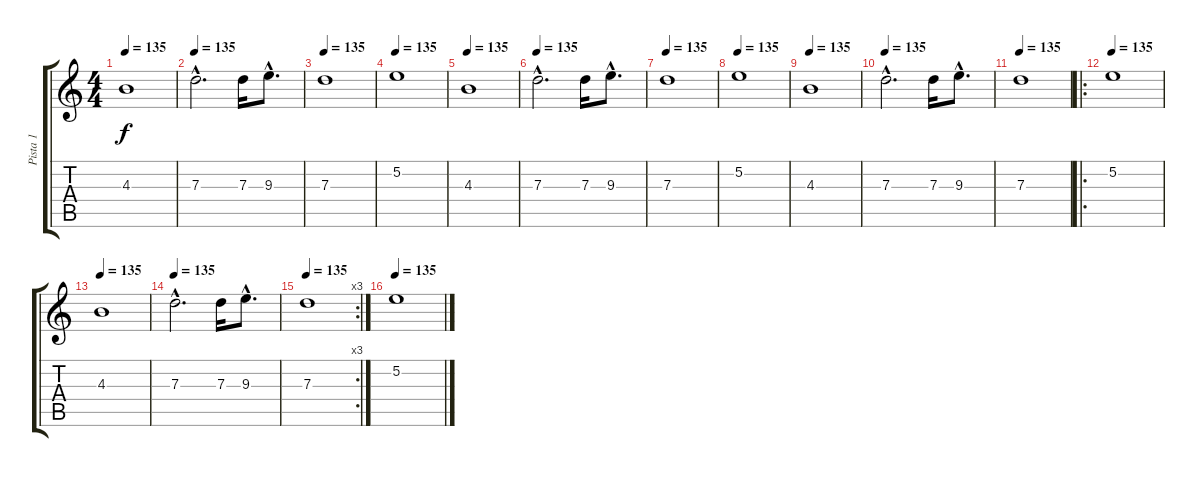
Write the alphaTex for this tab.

\track ("Pista 1" "Pista 1") {instrument distortionguitar}
\staff {score tabs}
\tuning (E4 B3 G3 D3 A2 E2) {hide}
\ts (4 4)
\tempo 135
\clef g2
\ks c
4.3.1{dy f} |
\tempo 135
7.3{hac}.2{d} 7.3.16 9.3{hac}.8{d} |
\tempo 135
7.3.1 |
\tempo 135
5.2.1 |
\tempo 135
4.3.1 |
\tempo 135
7.3{hac}.2{d} 7.3.16 9.3{hac}.8{d} |
\tempo 135
7.3.1 |
\tempo 135
5.2.1 |
\tempo 135
4.3.1 |
\tempo 135
7.3{hac}.2{d} 7.3.16 9.3{hac}.8{d} |
\tempo 135
7.3.1 |
\ro
\tempo 135
5.2.1 |
\tempo 135
4.3.1 |
\tempo 135
7.3{hac}.2{d} 7.3.16 9.3{hac}.8{d} |
\rc 3
\tempo 135
7.3.1 |
\tempo 135
5.2.1
